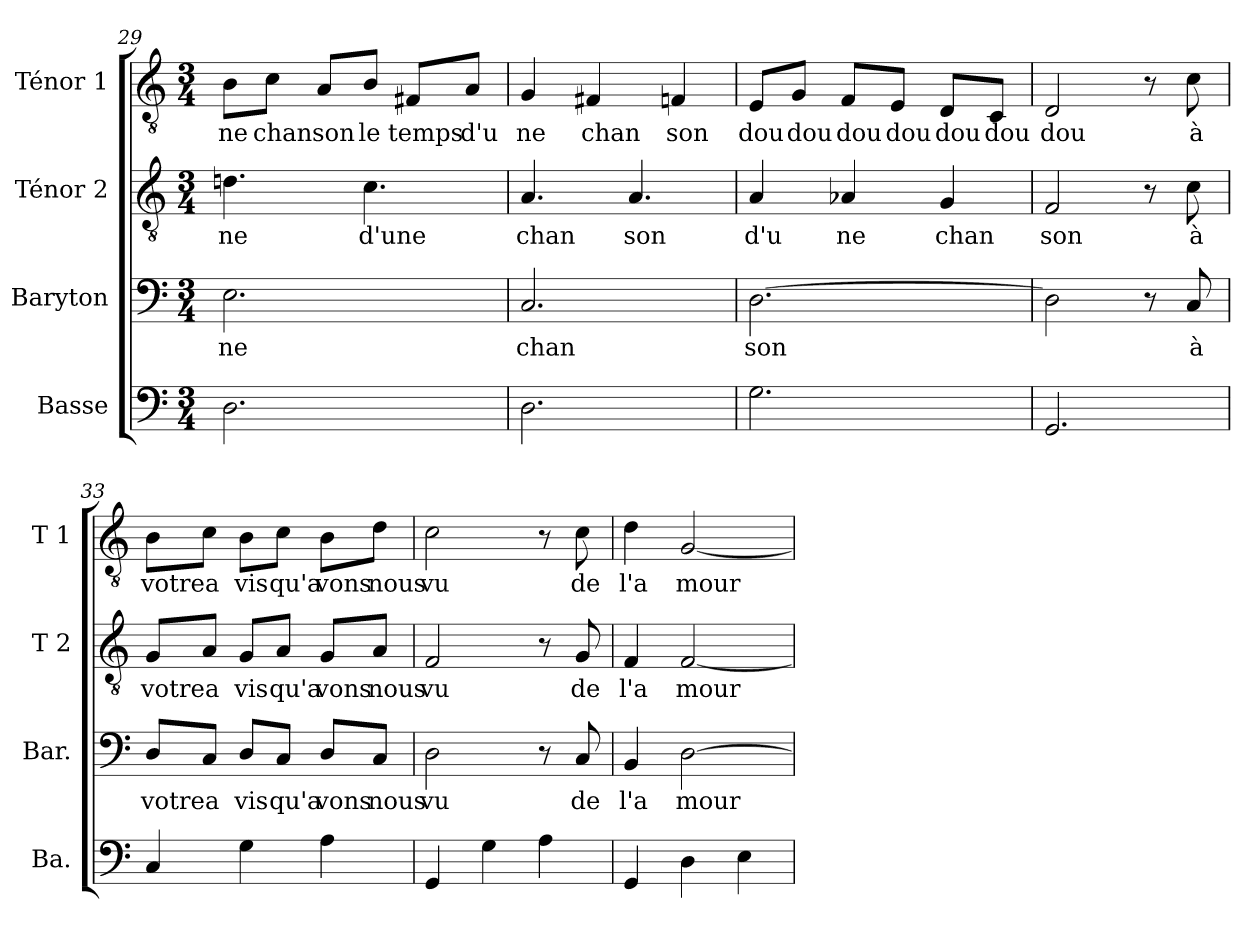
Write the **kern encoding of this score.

**kern	**kern	**text	**kern	**text	**kern	**text
*part4	*part3	*part3	*part2	*part2	*part1	*part1
*staff4	*staff3	*staff3	*staff2	*staff2	*staff1	*staff1
*I"Basse	*I"Baryton	*	*I"Ténor 2	*	*I"Ténor 1	*
*I'Ba.	*I'Bar.	*	*I'T 2	*	*I'T 1	*
*clefF4	*clefF4	*	*clefGv2	*	*clefGv2	*
*ITrd7c12	*	*	*	*	*	*
*k[]	*k[]	*	*k[]	*	*k[]	*
*C:	*C:	*	*C:	*	*C:	*
*M3/4	*M3/4	*	*M3/4	*	*M3/4	*
=29	=29	=29	=29	=29	=29	=29
!	!	!LO:LY:b	!	!	!	!
!	!	!	!	!LO:LY:b	!	!
!	!	!	!	!	!	!LO:LY:b
2.DD\	2.E\	ne	4.dn\	ne	8B\L	ne
!	!	!	!	!	!	!LO:LY:b
.	.	.	.	.	8c\J	chan
!	!	!	!	!	!	!LO:LY:b
.	.	.	.	.	8A/L	son
!	!	!	!	!LO:LY:b	!	!
!	!	!	!	!	!	!LO:LY:b
.	.	.	4.c\	d'une	8B/J	le
!	!	!	!	!	!	!LO:LY:b
.	.	.	.	.	8F#X/L	temps
!	!	!	!	!	!	!LO:LY:b
.	.	.	.	.	8A/J	d'u
=30	=30	=30	=30	=30	=30	=30
!	!	!LO:LY:b	!	!	!	!
!	!	!	!	!LO:LY:b	!	!
!	!	!	!	!	!	!LO:LY:b
2.DD\	2.C/	chan	4.A/	chan	4G/	ne
!	!	!	!	!	!	!LO:LY:b
.	.	.	.	.	4F#X/	chan
!	!	!	!	!LO:LY:b	!	!
.	.	.	4.A/	son	.	.
!	!	!	!	!	!	!LO:LY:b
.	.	.	.	.	4Fn/	son
!!LO:LB:g=z
=31	=31	=31	=31	=31	=31	=31
!	!	!LO:LY:b	!	!	!	!
!	!	!	!	!LO:LY:b	!	!
!	!	!	!	!	!	!LO:LY:b
2.GG\	[2.D\	son	4A/	d'u	8E/L	dou
!	!	!	!	!	!	!LO:LY:b
.	.	.	.	.	8G/J	dou
!	!	!	!	!LO:LY:b	!	!
!	!	!	!	!	!	!LO:LY:b
.	.	.	4A-X/	ne	8F/L	dou
!	!	!	!	!	!	!LO:LY:b
.	.	.	.	.	8E/J	dou
!	!	!	!	!LO:LY:b	!	!
!	!	!	!	!	!	!LO:LY:b
.	.	.	4G/	chan	8D/L	dou
!	!	!	!	!	!	!LO:LY:b
.	.	.	.	.	8C/J	dou
=32	=32	=32	=32	=32	=32	=32
!	!	!	!	!LO:LY:b	!	!
!	!	!	!	!	!	!LO:LY:b
2.GGG/	2D\]	.	2F/	son	2D/	dou
.	8r	.	8r	.	8r	.
!	!	!LO:LY:b	!	!	!	!
!	!	!	!	!LO:LY:b	!	!
!	!	!	!	!	!	!LO:LY:b
.	8C/	à	8c\	à	8c\	à
=33	=33	=33	=33	=33	=33	=33
!	!	!LO:LY:b	!	!	!	!
!	!	!	!	!LO:LY:b	!	!
!	!	!	!	!	!	!LO:LY:b
4CC/	8D/L	votre	8G/L	votre	8B\L	votre
!	!	!LO:LY:b	!	!	!	!
!	!	!	!	!LO:LY:b	!	!
!	!	!	!	!	!	!LO:LY:b
.	8C/J	a	8A/J	a	8c\J	a
!	!	!LO:LY:b	!	!	!	!
!	!	!	!	!LO:LY:b	!	!
!	!	!	!	!	!	!LO:LY:b
4GG\	8D/L	vis	8G/L	vis	8B\L	vis
!	!	!LO:LY:b	!	!	!	!
!	!	!	!	!LO:LY:b	!	!
!	!	!	!	!	!	!LO:LY:b
.	8C/J	qu'a	8A/J	qu'a	8c\J	qu'a
!	!	!LO:LY:b	!	!	!	!
!	!	!	!	!LO:LY:b	!	!
!	!	!	!	!	!	!LO:LY:b
4AA\	8D/L	vons	8G/L	vons	8B\L	vons
!	!	!LO:LY:b	!	!	!	!
!	!	!	!	!LO:LY:b	!	!
!	!	!	!	!	!	!LO:LY:b
.	8C/J	nous	8A/J	nous	8d\J	nous
=34	=34	=34	=34	=34	=34	=34
!	!	!LO:LY:b	!	!	!	!
!	!	!	!	!LO:LY:b	!	!
!	!	!	!	!	!	!LO:LY:b
4GGG/	2D\	vu	2F/	vu	2c\	vu
4GG\	.	.	.	.	.	.
4AA\	8r	.	8r	.	8r	.
!	!	!LO:LY:b	!	!	!	!
!	!	!	!	!LO:LY:b	!	!
!	!	!	!	!	!	!LO:LY:b
.	8C/	de	8G/	de	8c\	de
=35	=35	=35	=35	=35	=35	=35
!	!	!LO:LY:b	!	!	!	!
!	!	!	!	!LO:LY:b	!	!
!	!	!	!	!	!	!LO:LY:b
4GGG/	4BB/	l'a	4F/	l'a	4d\	l'a
!	!	!LO:LY:b	!	!	!	!
!	!	!	!	!LO:LY:b	!	!
!	!	!	!	!	!	!LO:LY:b
4DD\	[2D\	mour	[2F/	mour	[2G/	mour
4EE\	.	.	.	.	.	.
=	=	=	=	=	=	=
*-	*-	*-	*-	*-	*-	*-
